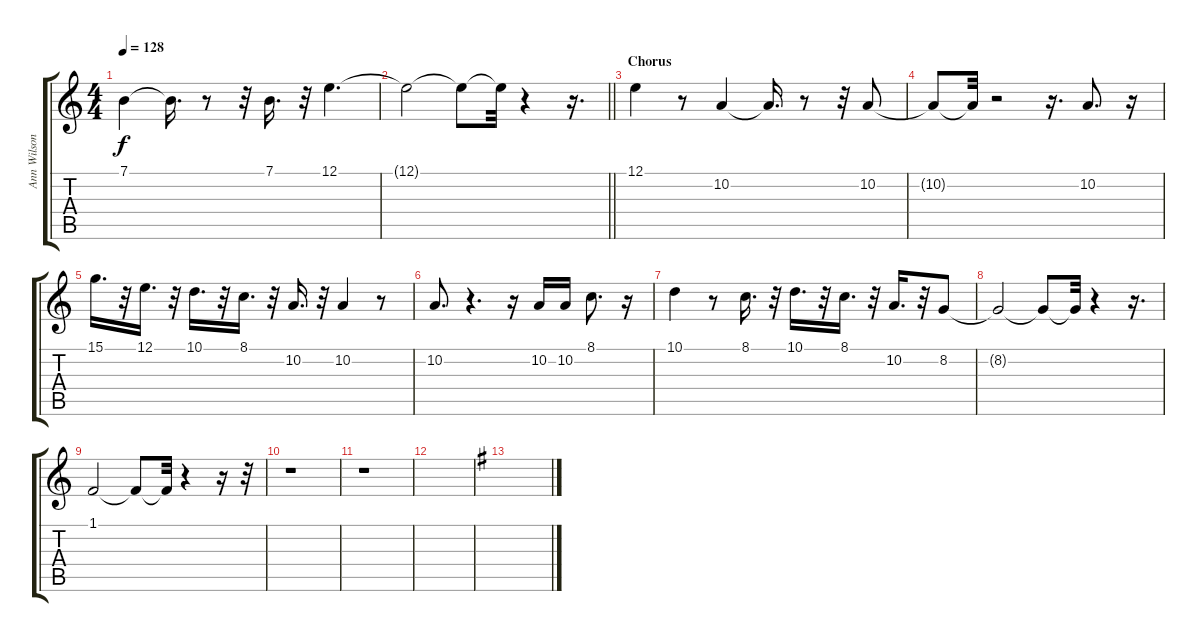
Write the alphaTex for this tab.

\track ("Ann Wilson" "Ann Wilson") {instrument flute}
\staff {score tabs}
\tuning (E4 B3 G3 D3 A2 E2) {hide}
\ts (4 4)
\tempo 128
\clef g2
\ks c
7.1.4{dy f} 7.1{t}.16{d} r.8 r.32 7.1.16{d} r.32 12.1.4{d} |
\barLineRight lightlight
12.1{t}.2 12.1{t}.8 12.1{t}.32 r.4 r.16{d} |
\section ("" "Chorus")
12.1.4 r.8 10.2.4 10.2{t}.16{d} r.8 r.32 10.2.8 |
10.2{t}.8 10.2{t}.32 r.2 r.16{d} 10.2.8{d} r.16 |
15.1.16{d} r.32 12.1.16{d} r.32 10.1.16{d} r.32 8.1.16{d} r.32 10.2.16{d} r.32 10.2.4 r.8 |
10.2.8{d} r.4{d} r.16 10.2.16 10.2.16 8.1.8{d} r.16 |
10.1.4 r.8 8.1.16{d} r.32 10.1.16{d} r.32 8.1.16{d} r.32 10.2.16{d} r.32 8.2.8 |
8.2{t}.2 8.2{t}.8 8.2{t}.32 r.4 r.16{d} |
1.1.2 1.1{t}.8 1.1{t}.32 r.4 r.16 r.32 |
r.1 |
r.1 |
|
\ks g
